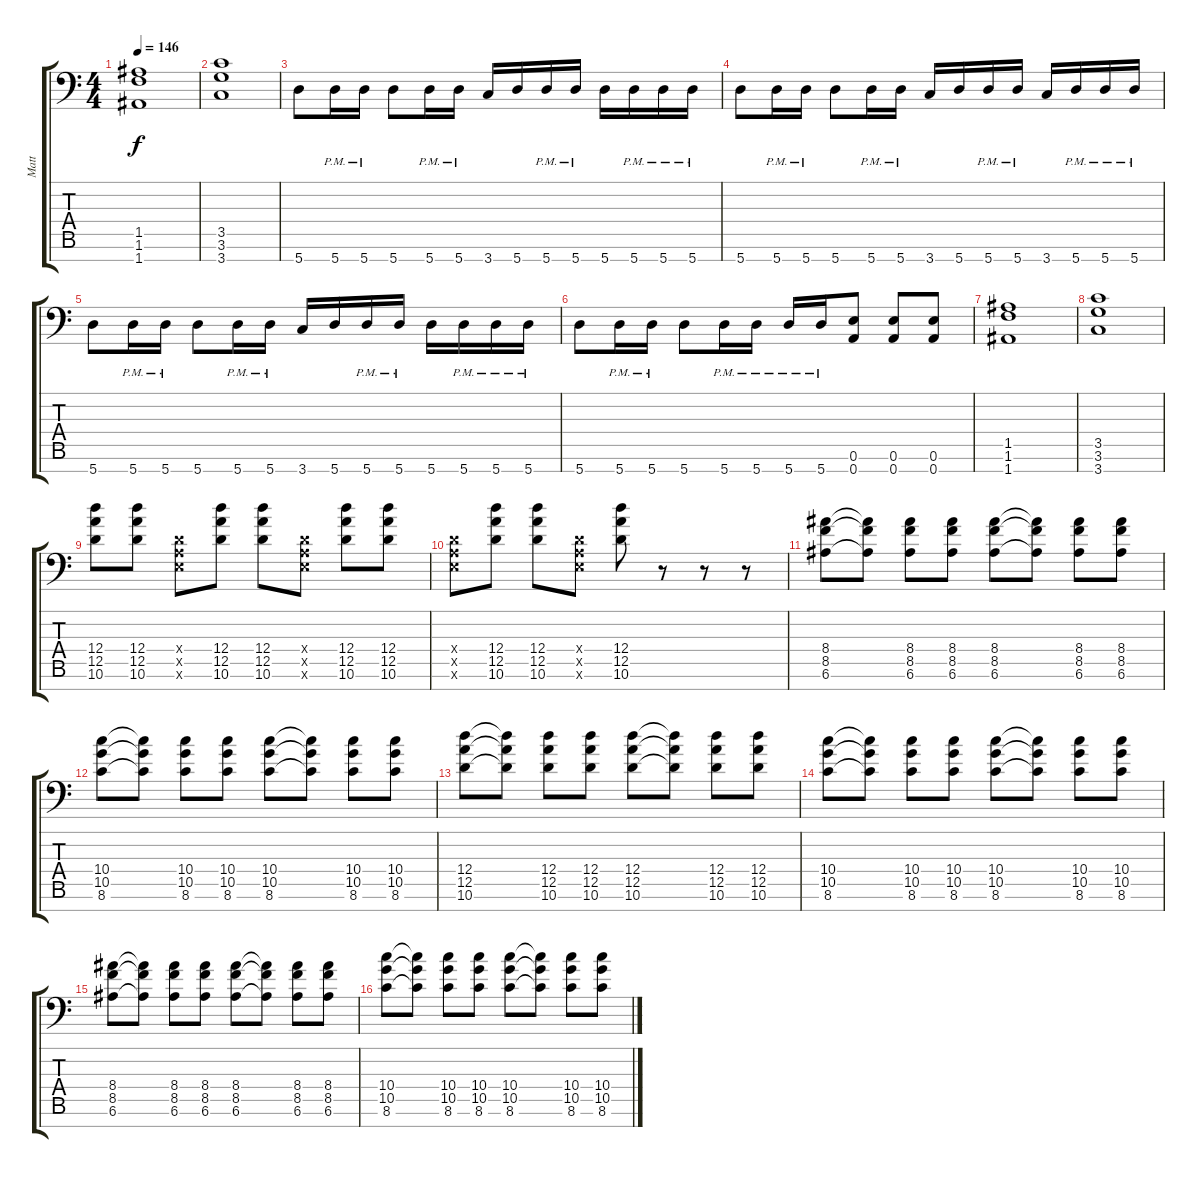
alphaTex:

\track ("Matt" "Matt") {instrument distortionguitar}
\staff {score tabs}
\tuning (E4 B3 G3 D3 A2 E2 A1) {hide}
\ts (4 4)
\tempo 146
\clef f4
\ks c
(1.5 1.6 1.7).1{dy f} |
(3.5 3.6 3.7).1 |
5.7.8 5.7{pm}.16 5.7{pm}.16 5.7.8 5.7{pm}.16 5.7{pm}.16 3.7.16 5.7.16 5.7{pm}.16 5.7{pm}.16 5.7.16 5.7{pm}.16 5.7{pm}.16 5.7{pm}.16 |
5.7.8 5.7{pm}.16 5.7{pm}.16 5.7.8 5.7{pm}.16 5.7{pm}.16 3.7.16 5.7.16 5.7{pm}.16 5.7{pm}.16 3.7.16 5.7{pm}.16 5.7{pm}.16 5.7{pm}.16 |
5.7.8 5.7{pm}.16 5.7{pm}.16 5.7.8 5.7{pm}.16 5.7{pm}.16 3.7.16 5.7.16 5.7{pm}.16 5.7{pm}.16 5.7.16 5.7{pm}.16 5.7{pm}.16 5.7{pm}.16 |
5.7.8 5.7{pm}.16 5.7{pm}.16 5.7.8 5.7{pm}.16 5.7{pm}.16 5.7{pm}.16 5.7{pm}.16 (0.6 0.7).8 (0.6 0.7).8 (0.6 0.7).8 |
(1.5 1.6 1.7).1 |
(3.5 3.6 3.7).1 |
(12.4 12.5 10.6).8 (12.4 12.5 10.6).8 (0.4{x} 0.5{x} 0.6{x}).8 (12.4 12.5 10.6).8 (12.4 12.5 10.6).8 (0.4{x} 0.5{x} 0.6{x}).8 (12.4 12.5 10.6).8 (12.4 12.5 10.6).8 |
(0.4{x} 0.5{x} 0.6{x}).8 (12.4 12.5 10.6).8 (12.4 12.5 10.6).8 (0.4{x} 0.5{x} 0.6{x}).8 (12.4 12.5 10.6).8 r.8 r.8 r.8 |
(8.4 8.5 6.6).8 (8.4{t} 8.5{t} 6.6{t}).8 (8.4 8.5 6.6).8 (8.4 8.5 6.6).8 (8.4 8.5 6.6).8 (8.4{t} 8.5{t} 6.6{t}).8 (8.4 8.5 6.6).8 (8.4 8.5 6.6).8 |
(10.4 10.5 8.6).8 (10.4{t} 10.5{t} 8.6{t}).8 (10.4 10.5 8.6).8 (10.4 10.5 8.6).8 (10.4 10.5 8.6).8 (10.4{t} 10.5{t} 8.6{t}).8 (10.4 10.5 8.6).8 (10.4 10.5 8.6).8 |
(12.4 12.5 10.6).8 (12.4{t} 12.5{t} 10.6{t}).8 (12.4 12.5 10.6).8 (12.4 12.5 10.6).8 (12.4 12.5 10.6).8 (12.4{t} 12.5{t} 10.6{t}).8 (12.4 12.5 10.6).8 (12.4 12.5 10.6).8 |
(10.4 10.5 8.6).8 (10.4{t} 10.5{t} 8.6{t}).8 (10.4 10.5 8.6).8 (10.4 10.5 8.6).8 (10.4 10.5 8.6).8 (10.4{t} 10.5{t} 8.6{t}).8 (10.4 10.5 8.6).8 (10.4 10.5 8.6).8 |
(8.4 8.5 6.6).8 (8.4{t} 8.5{t} 6.6{t}).8 (8.4 8.5 6.6).8 (8.4 8.5 6.6).8 (8.4 8.5 6.6).8 (8.4{t} 8.5{t} 6.6{t}).8 (8.4 8.5 6.6).8 (8.4 8.5 6.6).8 |
(10.4 10.5 8.6).8 (10.4{t} 10.5{t} 8.6{t}).8 (10.4 10.5 8.6).8 (10.4 10.5 8.6).8 (10.4 10.5 8.6).8 (10.4{t} 10.5{t} 8.6{t}).8 (10.4 10.5 8.6).8 (10.4 10.5 8.6).8
